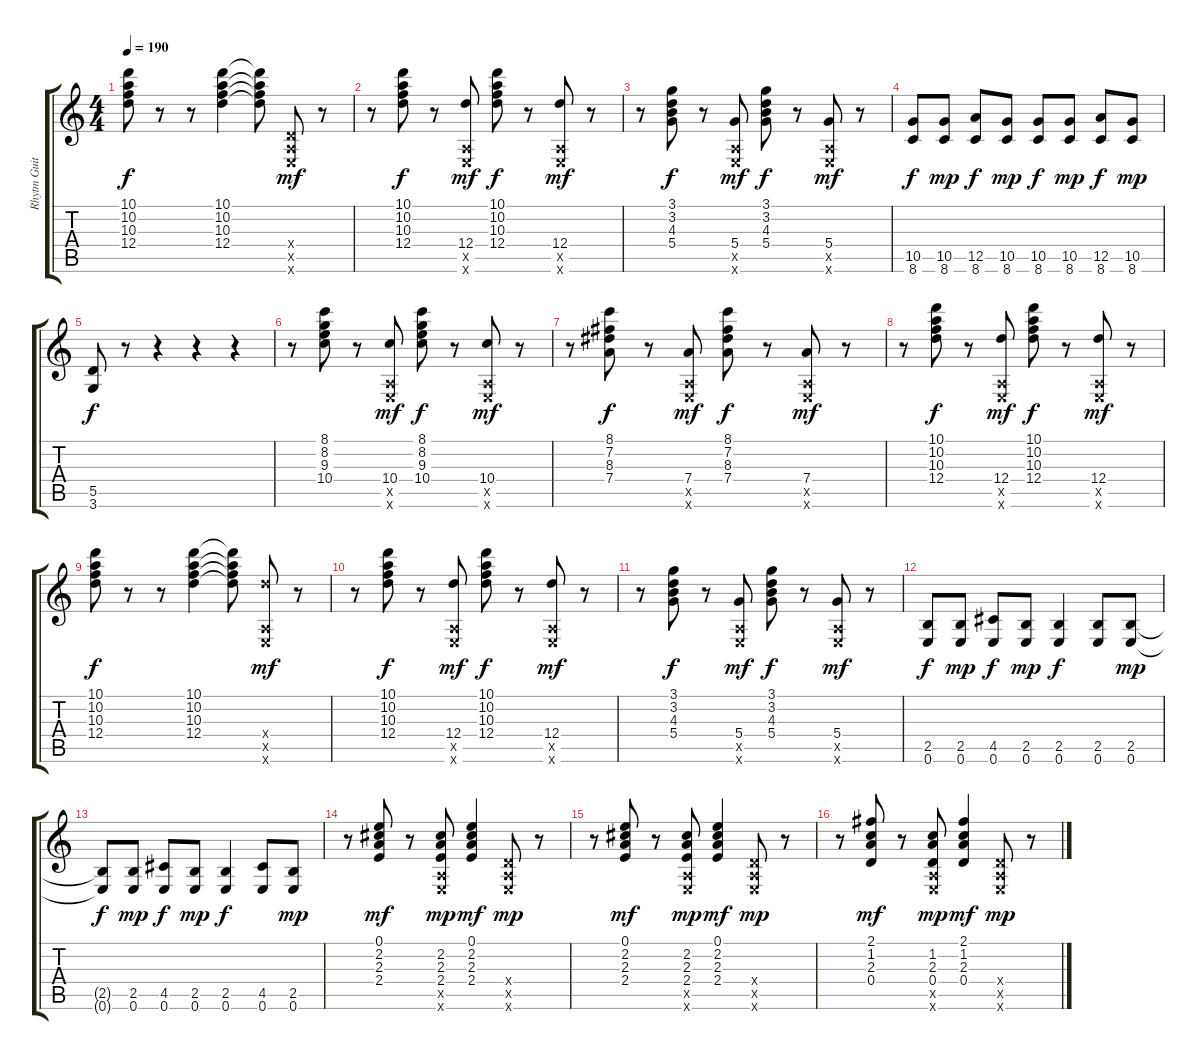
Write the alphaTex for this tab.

\track ("Rhytm Guitar" "Rhytm Guit") {instrument electricguitarclean}
\staff {score tabs}
\tuning (E4 B3 G3 D3 A2 E2) {hide}
\ts (4 4)
\tempo 190
\clef g2
\ks c
(10.1 10.2 10.3 12.4).8{dy f} r.8 r.8 (10.1 10.2 10.3 12.4).4 (10.1{t} 10.2{t} 10.3{t} 12.4{t}).8 (0.4{x} 0.5{x} 0.6{x}).8{dy mf} r.8 |
r.8 (10.1 10.2 10.3 12.4).8{dy f} r.8 (12.4 0.5{x} 0.6{x}).8{dy mf} (10.1 10.2 10.3 12.4).8{dy f} r.8 (12.4 0.5{x} 0.6{x}).8{dy mf} r.8 |
r.8 (3.1 3.2 4.3 5.4).8{dy f} r.8 (5.4 0.5{x} 0.6{x}).8{dy mf} (3.1 3.2 4.3 5.4).8{dy f} r.8 (5.4 0.5{x} 0.6{x}).8{dy mf} r.8 |
(10.5 8.6).8{dy f} (10.5 8.6).8{dy mp} (12.5 8.6).8{dy f} (10.5 8.6).8{dy mp} (10.5 8.6).8{dy f} (10.5 8.6).8{dy mp} (12.5 8.6).8{dy f} (10.5 8.6).8{dy mp} |
(5.5 3.6).8{dy f} r.8 r.4 r.4 r.4 |
r.8 (8.1 8.2 9.3 10.4).8 r.8 (10.4 0.5{x} 0.6{x}).8{dy mf} (8.1 8.2 9.3 10.4).8{dy f} r.8 (10.4 0.5{x} 0.6{x}).8{dy mf} r.8 |
r.8 (8.1 7.2 8.3 7.4).8{dy f} r.8 (7.4 0.5{x} 0.6{x}).8{dy mf} (8.1 7.2 8.3 7.4).8{dy f} r.8 (7.4 0.5{x} 0.6{x}).8{dy mf} r.8 |
r.8 (10.1 10.2 10.3 12.4).8{dy f} r.8 (12.4 0.5{x} 0.6{x}).8{dy mf} (10.1 10.2 10.3 12.4).8{dy f} r.8 (12.4 0.5{x} 0.6{x}).8{dy mf} r.8 |
(10.1 10.2 10.3 12.4).8{dy f} r.8 r.8 (10.1 10.2 10.3 12.4).4 (10.1{t} 10.2{t} 10.3{t} 12.4{t}).8 (12.4{x} 0.5{x} 0.6{x}).8{dy mf} r.8 |
r.8 (10.1 10.2 10.3 12.4).8{dy f} r.8 (12.4 0.5{x} 0.6{x}).8{dy mf} (10.1 10.2 10.3 12.4).8{dy f} r.8 (12.4 0.5{x} 0.6{x}).8{dy mf} r.8 |
r.8 (3.1 3.2 4.3 5.4).8{dy f} r.8 (5.4 0.5{x} 0.6{x}).8{dy mf} (3.1 3.2 4.3 5.4).8{dy f} r.8 (5.4 0.5{x} 0.6{x}).8{dy mf} r.8 |
(2.5 0.6).8{dy f} (2.5 0.6).8{dy mp} (4.5 0.6).8{dy f} (2.5 0.6).8{dy mp} (2.5 0.6).4{dy f} (2.5 0.6).8 (2.5 0.6).8{dy mp} |
(2.5{t} 0.6{t}).8{dy f} (2.5 0.6).8{dy mp} (4.5 0.6).8{dy f} (2.5 0.6).8{dy mp} (2.5 0.6).4{dy f} (4.5 0.6).8 (2.5 0.6).8{dy mp} |
r.8 (0.1 2.2 2.3 2.4).8{dy mf} r.8 (2.2 2.3 2.4 0.5{x} 0.6{x}).8{dy mp} (0.1 2.2 2.3 2.4).4{dy mf} (0.4{x} 0.5{x} 0.6{x}).8{dy mp} r.8 |
r.8 (0.1 2.2 2.3 2.4).8{dy mf} r.8 (2.2 2.3 2.4 0.5{x} 0.6{x}).8{dy mp} (0.1 2.2 2.3 2.4).4{dy mf} (0.4{x} 0.5{x} 0.6{x}).8{dy mp} r.8 |
r.8 (2.1 1.2 2.3 0.4).8{dy mf} r.8 (1.2 2.3 0.4 0.5{x} 0.6{x}).8{dy mp} (2.1 1.2 2.3 0.4).4{dy mf} (0.4{x} 0.5{x} 0.6{x}).8{dy mp} r.8
